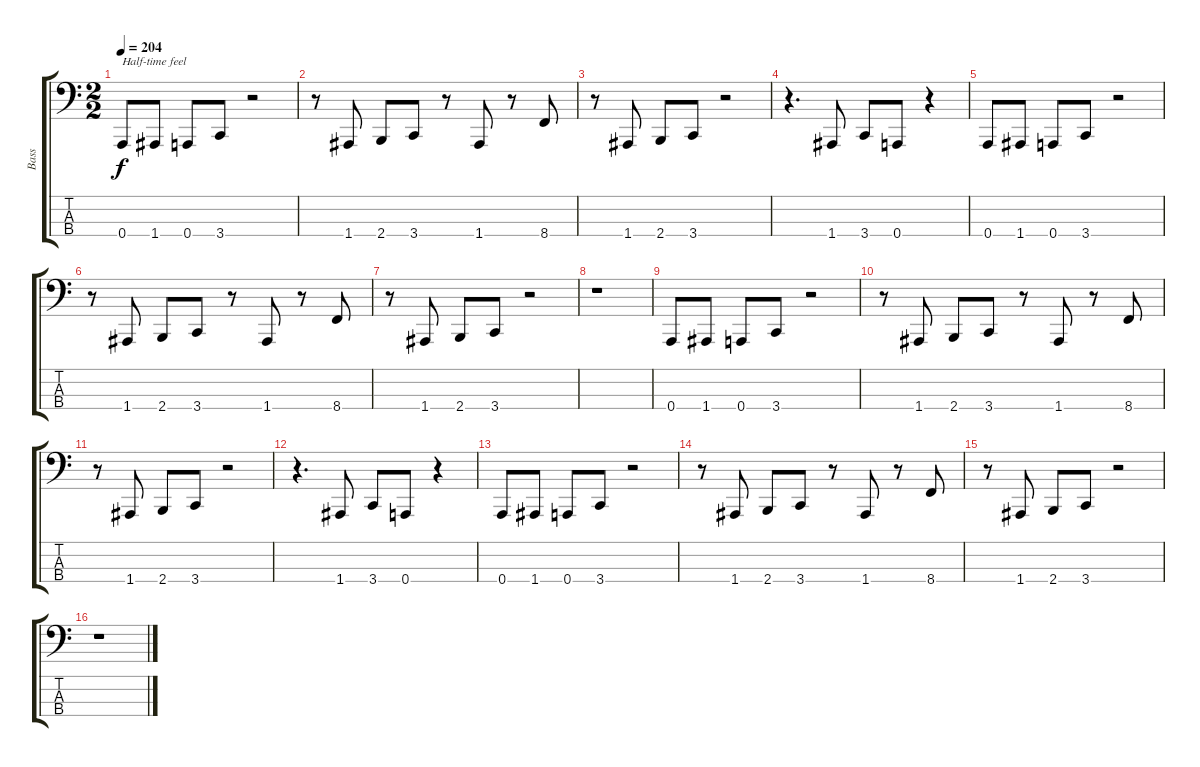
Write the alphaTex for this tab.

\track ("Bass" "Bass") {instrument electricbasspick}
\staff {score tabs}
\tuning (D2 A1 E1 A0) {hide}
\ts (2 2)
\tempo 204
\clef f4
\ks c
0.4.8{txt "Half-time feel" dy f} 1.4.8 0.4.8 3.4.8 r.2 |
r.8 1.4.8 2.4.8 3.4.8 r.8 1.4.8 r.8 8.4.8 |
r.8 1.4.8 2.4.8 3.4.8 r.2 |
r.4{d} 1.4.8 3.4.8 0.4.8 r.4 |
0.4.8 1.4.8 0.4.8 3.4.8 r.2 |
r.8 1.4.8 2.4.8 3.4.8 r.8 1.4.8 r.8 8.4.8 |
r.8 1.4.8 2.4.8 3.4.8 r.2 |
r.1 |
0.4.8 1.4.8 0.4.8 3.4.8 r.2 |
r.8 1.4.8 2.4.8 3.4.8 r.8 1.4.8 r.8 8.4.8 |
r.8 1.4.8 2.4.8 3.4.8 r.2 |
r.4{d} 1.4.8 3.4.8 0.4.8 r.4 |
0.4.8 1.4.8 0.4.8 3.4.8 r.2 |
r.8 1.4.8 2.4.8 3.4.8 r.8 1.4.8 r.8 8.4.8 |
r.8 1.4.8 2.4.8 3.4.8 r.2 |
r.1
